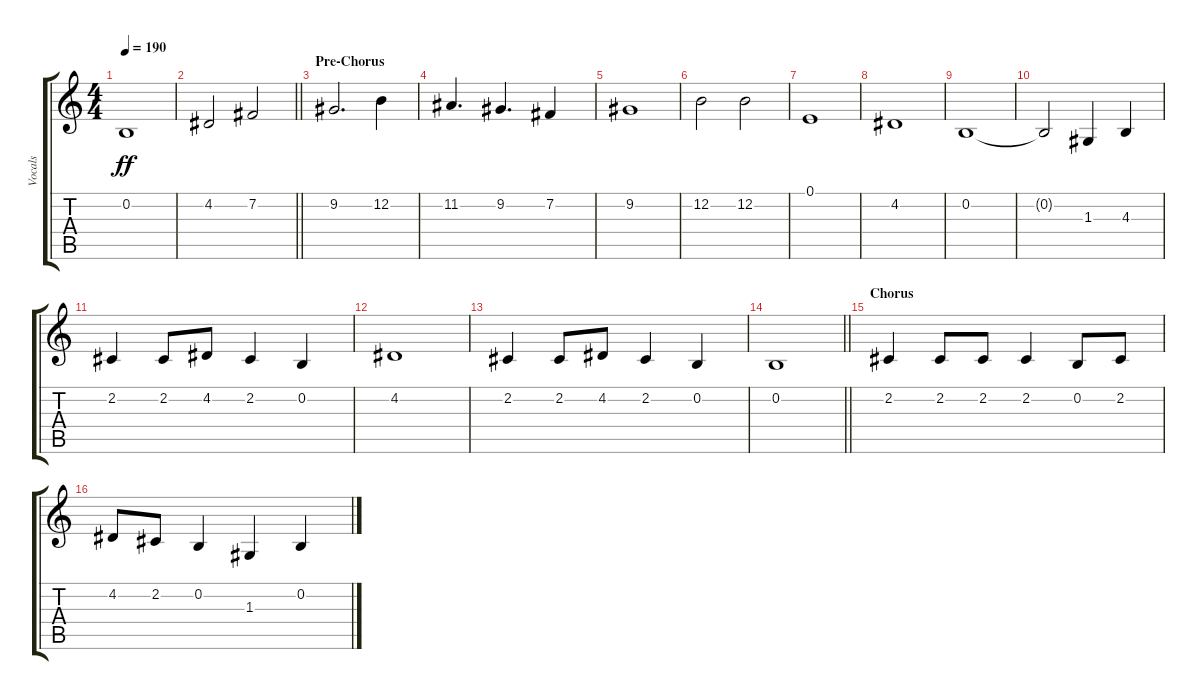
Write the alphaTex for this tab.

\track ("Vocals" "Vocals") {instrument lead1square}
\staff {score tabs}
\tuning (E4 B3 G3 D3 A2 E2) {hide}
\ts (4 4)
\tempo 190
\clef g2
\ks c
0.2{t}.1{dy ff} |
\barLineRight lightlight
4.2.2 7.2.2 |
\section ("" "Pre-Chorus")
9.2.2{d} 12.2.4 |
11.2.4{d} 9.2.4{d} 7.2.4 |
9.2.1 |
12.2.2 12.2.2 |
0.1.1 |
4.2.1 |
0.2.1 |
0.2{t}.2 1.3.4 4.3.4 |
2.2.4 2.2.8 4.2.8 2.2.4 0.2.4 |
4.2.1 |
2.2.4 2.2.8 4.2.8 2.2.4 0.2.4 |
\barLineRight lightlight
0.2.1 |
\section ("" "Chorus")
2.2.4 2.2.8 2.2.8 2.2.4 0.2.8 2.2.8 |
4.2.8 2.2.8 0.2.4 1.3.4 0.2.4
